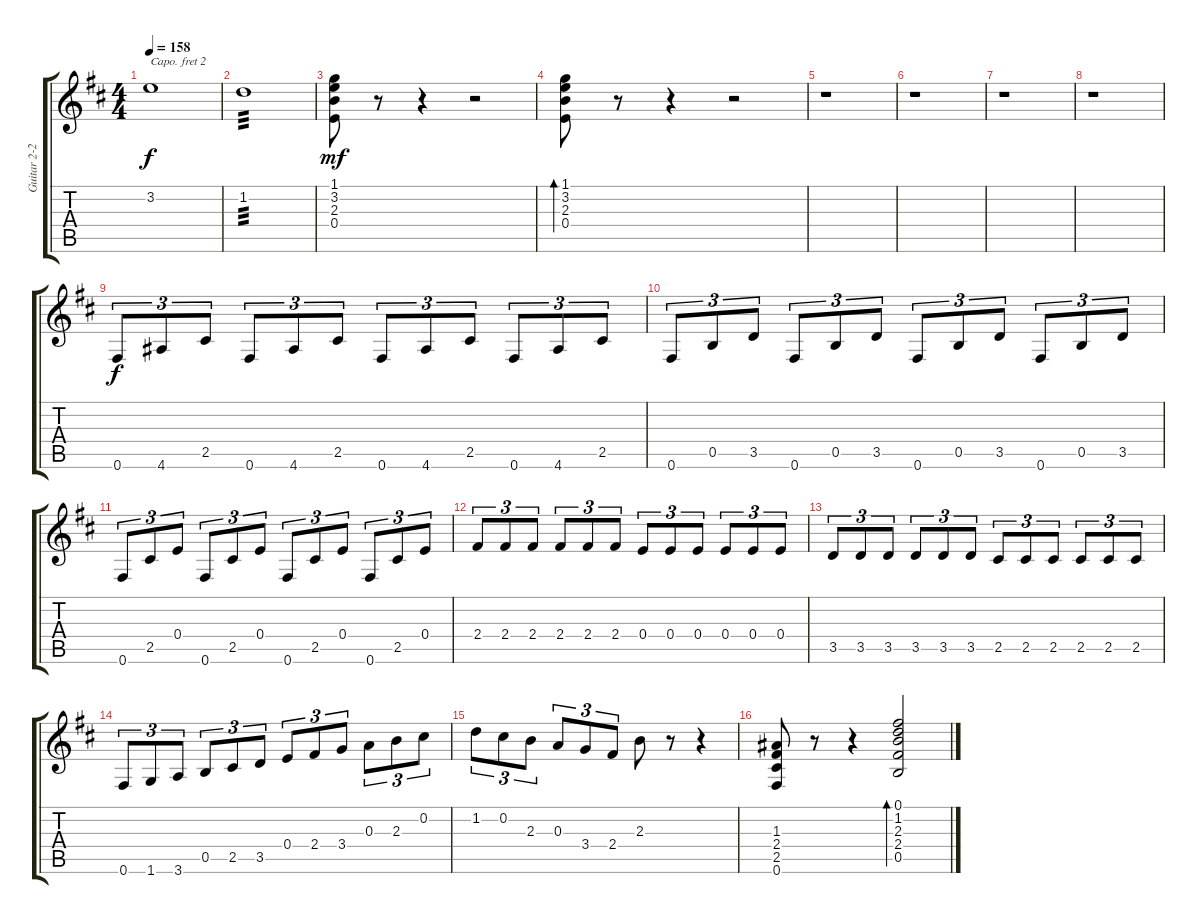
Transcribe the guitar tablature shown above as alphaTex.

\track ("Guitar 2-2" "Guitar 2-2") {instrument acousticguitarnylon}
\staff {score tabs}
\capo 2
\tuning (E4 B3 G3 D3 A2 E2) {hide}
\ts (4 4)
\tempo 158
\clef g2
\ks d
3.2{t}.1{dy f} |
1.2.1{tp 3} |
(1.1 3.2 2.3 0.4).8{dy mf} r.8 r.4 r.2 |
(1.1 3.2 2.3 0.4).8{bd 120} r.8 r.4 r.2 |
r.1 |
r.1 |
r.1 |
r.1 |
0.6.8{tu (3 2) dy f balance 3} 4.6.8{tu (3 2)} 2.5.8{tu (3 2)} 0.6.8{tu (3 2)} 4.6.8{tu (3 2)} 2.5.8{tu (3 2)} 0.6.8{tu (3 2)} 4.6.8{tu (3 2)} 2.5.8{tu (3 2)} 0.6.8{tu (3 2)} 4.6.8{tu (3 2)} 2.5.8{tu (3 2)} |
0.6.8{tu (3 2)} 0.5.8{tu (3 2)} 3.5.8{tu (3 2)} 0.6.8{tu (3 2)} 0.5.8{tu (3 2)} 3.5.8{tu (3 2)} 0.6.8{tu (3 2)} 0.5.8{tu (3 2)} 3.5.8{tu (3 2)} 0.6.8{tu (3 2)} 0.5.8{tu (3 2)} 3.5.8{tu (3 2)} |
0.6.8{tu (3 2)} 2.5.8{tu (3 2)} 0.4.8{tu (3 2)} 0.6.8{tu (3 2)} 2.5.8{tu (3 2)} 0.4.8{tu (3 2)} 0.6.8{tu (3 2)} 2.5.8{tu (3 2)} 0.4.8{tu (3 2)} 0.6.8{tu (3 2)} 2.5.8{tu (3 2)} 0.4.8{tu (3 2)} |
2.4.8{tu (3 2)} 2.4.8{tu (3 2)} 2.4.8{tu (3 2)} 2.4.8{tu (3 2)} 2.4.8{tu (3 2)} 2.4.8{tu (3 2)} 0.4.8{tu (3 2)} 0.4.8{tu (3 2)} 0.4.8{tu (3 2)} 0.4.8{tu (3 2)} 0.4.8{tu (3 2)} 0.4.8{tu (3 2)} |
3.5.8{tu (3 2)} 3.5.8{tu (3 2)} 3.5.8{tu (3 2)} 3.5.8{tu (3 2)} 3.5.8{tu (3 2)} 3.5.8{tu (3 2)} 2.5.8{tu (3 2)} 2.5.8{tu (3 2)} 2.5.8{tu (3 2)} 2.5.8{tu (3 2)} 2.5.8{tu (3 2)} 2.5.8{tu (3 2)} |
0.6.8{tu (3 2)} 1.6.8{tu (3 2)} 3.6.8{tu (3 2)} 0.5.8{tu (3 2)} 2.5.8{tu (3 2)} 3.5.8{tu (3 2)} 0.4.8{tu (3 2)} 2.4.8{tu (3 2)} 3.4.8{tu (3 2)} 0.3.8{tu (3 2)} 2.3.8{tu (3 2)} 0.2.8{tu (3 2)} |
1.2.8{tu (3 2)} 0.2.8{tu (3 2)} 2.3.8{tu (3 2)} 0.3.8{tu (3 2)} 3.4.8{tu (3 2)} 2.4.8{tu (3 2)} 2.3.8 r.8 r.4 |
(1.3 2.4 2.5 0.6).8 r.8 r.4 (0.1 1.2 2.3 2.4 0.5).2{bd 120}
